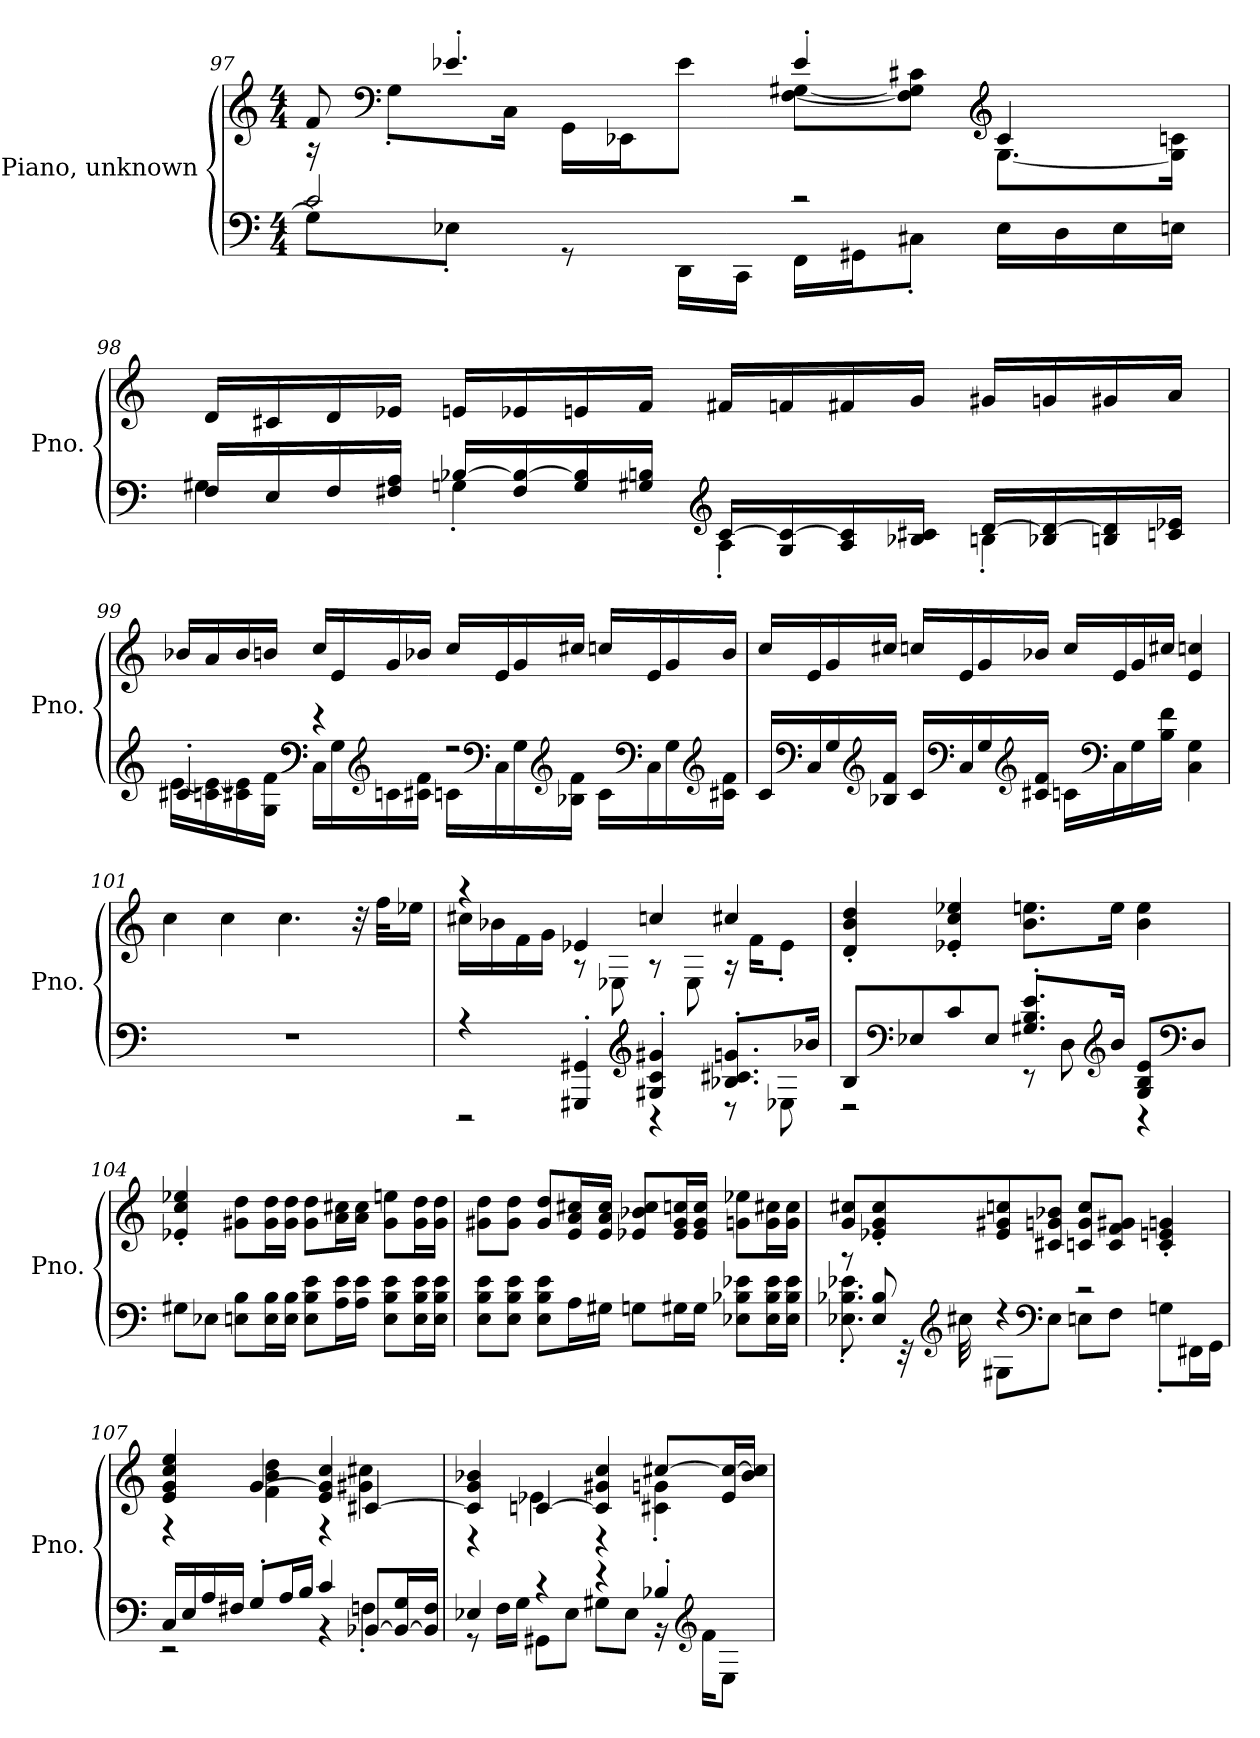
**kern	**kern
*part1	*part1
*staff2	*staff1
*I"Piano, unknown	*
*I'Pno.	*
!!LO:LB:g=z
*clefF4	*clefG2
*k[]	*k[]
*M4/4	*M4/4
=97	=97
*^	*^
2c/	8G#\L]	8f/	16r
*	*	*clefF4	*
.	.	.	8G'\L
.	8E-X'\J	4.e-X'/	.
.	.	.	16C\Jk
.	8r	.	16GG\LL
.	.	.	16EE-X\J
.	16DD\LL	.	8e-\J
.	16CC\JJ	.	.
2r	16FF\LL	4e-'/	[8F\ [8G#X\L
.	16GG#X\J	.	.
.	8C#X'\J	.	8F\] 8G#\] 8c#X\J
*	*	*clefG2	*
.	16E-\LL	4c#/	[8.G#\L
.	16D\	.	.
.	16E-\	.	.
.	16En\JJ	.	16G#\] 16cn\Jk
*	*	*v	*v
!!LO:LB:g=z
=98	=98	=98
16F/LL	4G#X\	16d/LL
16E/	.	16c#X/
16F/	.	16d/
16F#X/ 16A/JJ	.	16e-X/JJ
[16B-X/LL	4Gn'\	16en/LL
16F#/ 16B-/_	.	16e-X/
16G/ 16B-/]	.	16en/
16G#X/ 16Bn/JJ	.	16f/JJ
*clefG2	*	*
[16c/LL	4A'\	16f#X/LL
16G#/ 16c/_	.	16fn/
16A/ 16c/]	.	16f#X/
16B-X/ 16c#X/JJ	.	16g/JJ
[16d/LL	4Bn'\	16g#X/LL
16B-X/ 16d/_	.	16gn/
16Bn/ 16d/]	.	16g#X/
16cn/ 16e-X/JJ	.	16a/JJ
!!LO:LB:g=z
=99	=99	=99
4c#X'/	[16e\LL	16b-X/LL
.	16cn\ 16e\_	16a/
.	16c#X\ 16e\]	16b-/
.	16G\ 16f\JJ	16bn/JJ
*clefF4	*	*
4r	16C\LL	16cc/LL
.	16G\	16e/
*clefG2	*	*
.	16cn\	16g/
.	16c#X\ 16f\JJ	16b-X/JJ
2r	16cn\LL	16cc/LL
*clefF4	*	*
.	16C\	16e/
.	16G\	16g/
*clefG2	*	*
.	16B-X\ 16f\JJ	16cc#X/JJ
.	16c\LL	16ccn/LL
*clefF4	*	*
.	16C\	16e/
.	16G\	16g/
*clefG2	*	*
.	16c#X\ 16f\JJ	16b-/JJ
*v	*v	*
!!LO:LB:g=z
=100	=100
16c/LL	16cc/LL
*clefF4	*
16C/	16e/
16G/	16g/
*clefG2	*
16B-X/ 16f/JJ	16cc#X/JJ
16c/LL	16ccn/LL
*clefF4	*
16C/	16e/
16G/	16g/
*clefG2	*
16c#X/ 16f/JJ	16b-X/JJ
16cn\LL	16cc/LL
*clefF4	*
16C\	16e/
16G\	16g/
16B-\ 16f\JJ	16cc#X/JJ
4C\ 4G\	4e/ 4ccn/
=101	=101
1r	4cc\
.	4cc\
.	4.cc\
.	32r
.	32ff\KLL
.	16ee-X\JJ
!!LO:LB:g=z
=102	=102
*^	*^
4r	2r	4r	16cc#X\LL
.	.	.	16b-X\
.	.	.	16f\
.	.	.	16g\JJ
4GGG#X/' 4GG#X/'	.	4e-X/	8r
.	.	.	8E-X\
*clefG2	*	*	*
4G#X/' 4c/' 4g#X/'	4r	4ccn/	8r
.	.	.	8E-\
8.B-X/' 8.c#X/' 8.gn/'L	8r	4cc#X/	16r
.	.	.	16f\KL
.	8E-X\	.	8e-'\J
16b-X/Jk	.	.	.
*	*	*v	*v
=103	=103	=103
8B/L	2r	4d/' 4b/' 4dd/'
*clefF4	*	*
8E-X/	.	.
8c/	.	4e-X/' 4cc/' 4ee-X/'
8E-/J	.	.
8.G#X/' 8.B/' 8.e/'L	8r	8.b\ 8.een\L
.	8D\	.
*clefG2	*	*
16b/Jk	.	16ee\Jk
8G#/ 8B/ 8e/L	4r	4b\ 4ee\
*clefF4	*	*
8D/J	.	.
*v	*v	*
!!LO:PB:g=z
=104	=104
8G#X\L	4e-X/' 4cc/' 4ee-X/'
8E-X\J	.
8En\ 8B\L	8g#X\ 8dd\L
16E\ 16B\L	16g#\ 16dd\L
16E\ 16B\JJ	16g#\ 16dd\JJ
8E\ 8B\ 8e\L	8g#\ 8dd\L
16A\ 16e\L	16a\ 16cc#X\L
16A\ 16e\JJ	16a\ 16cc#\JJ
8E\ 8B\ 8e\L	8g#\ 8een\L
16E\ 16B\ 16e\L	16g#\ 16dd\L
16E\ 16B\ 16e\JJ	16g#\ 16dd\JJ
=105	=105
8E\ 8B\ 8e\L	8g#X\ 8dd\L
8E\ 8B\ 8e\J	8g#\ 8dd\J
8E\ 8B\ 8e\L	8g#/ 8dd/L
16A\L	16e/ 16a/ 16cc#X/L
16G#X\JJ	16e/ 16a/ 16cc#/JJ
8Gn\L	8e-X/ 8b-X/ 8cc#/L
16G#X\L	16e-/ 16g#/ 16ccn/L
16G#\JJ	16e-/ 16g#/ 16cc/JJ
8E-X\ 8B-X\ 8e-X\L	8gn\ 8ee-X\L
16E-\ 16B-\ 16e-\L	16g\ 16cc#X\L
16E-\ 16B-\ 16e-\JJ	16g\ 16cc#\JJ
!!LO:LB:g=z
=106	=106
*^	*
8r	8.E-X\' 8.B-X\' 8.e-X\'	8g/ 8cc#X/L
8E-/ 8B-/	.	8e-X/' 8g/' 8cc#/'
.	32r	.
*clefG2	*	*
.	32cc#X\	.
4r	8G#X\L	8e-/ 8g#X/ 8ccn/
*clefF4	*	*
.	8E-\J	8c#X/ 8gn/ 8b-X/J
2r	8En\L	8cn/ 8g/ 8cc/L
.	8F\J	8c/ 8f/ 8g#X/J
.	8Gn'\L	4c/' 4en/' 4gn/'
.	16FF#X\L	.
.	16GG\JJ	.
=107	=107	=107
*	*	*^
16C/LL	2r	4e/ 4g/ 4cc/ 4ee/	4r
16E/	.	.	.
16A/	.	.	.
16F#X/JJ	.	.	.
8G'/L	.	[4g/	4f\ 4b\ 4dd\
16A/L	.	.	.
16B/JJ	.	.	.
4c/	4r	4e/ 4g/] 4cc/	4r
[8BB-X/L	4Fn'\	[4c#X/	4g#X\ 4cc#X\
16BB-/_ 16G/L	.	.	.
16BB-/] 16F/JJ	.	.	.
!!LO:LB:g=z	!!
=108	=108	=108	=108
4E-X/	8r	4c#/] 4g/ 4b-X/	4r
.	16F\LL	.	.
.	16G\JJ	.	.
4r	8GG#X\L	[4cn/	4e-X\
.	8E-\J	.	.
4r	8G#X\L	4c/] 4g#X/ 4cc/	4r
.	8E-\J	.	.
4B-X'/	16r	[8cc#X/L	4c#X\' 4gn\'
*clefG2	*	*	*
.	16f\KL	.	.
.	8E-\J	16e-/ 16cc#/_L	.
.	.	16b-/ 16cc#/]JJ	.
*v	*v	*	*
*	*v	*v
=	=
*-	*-
